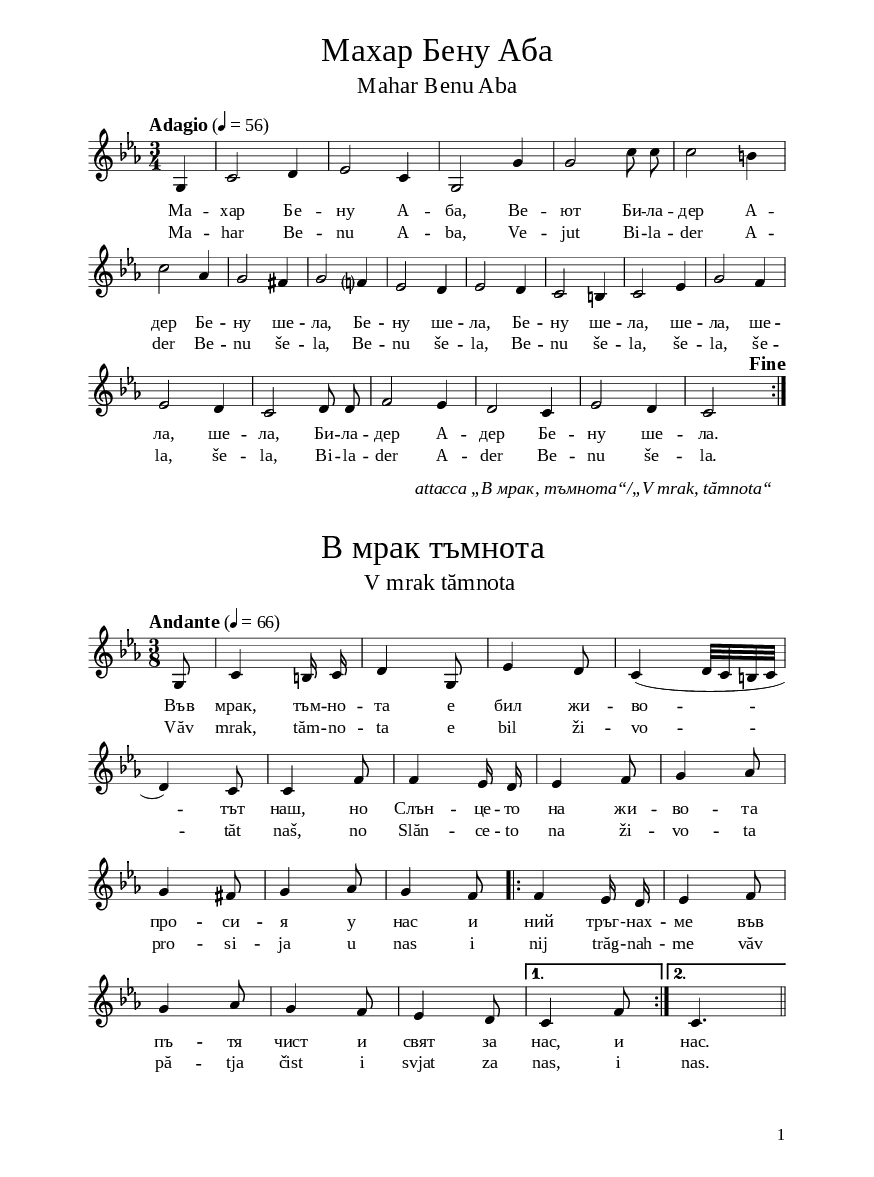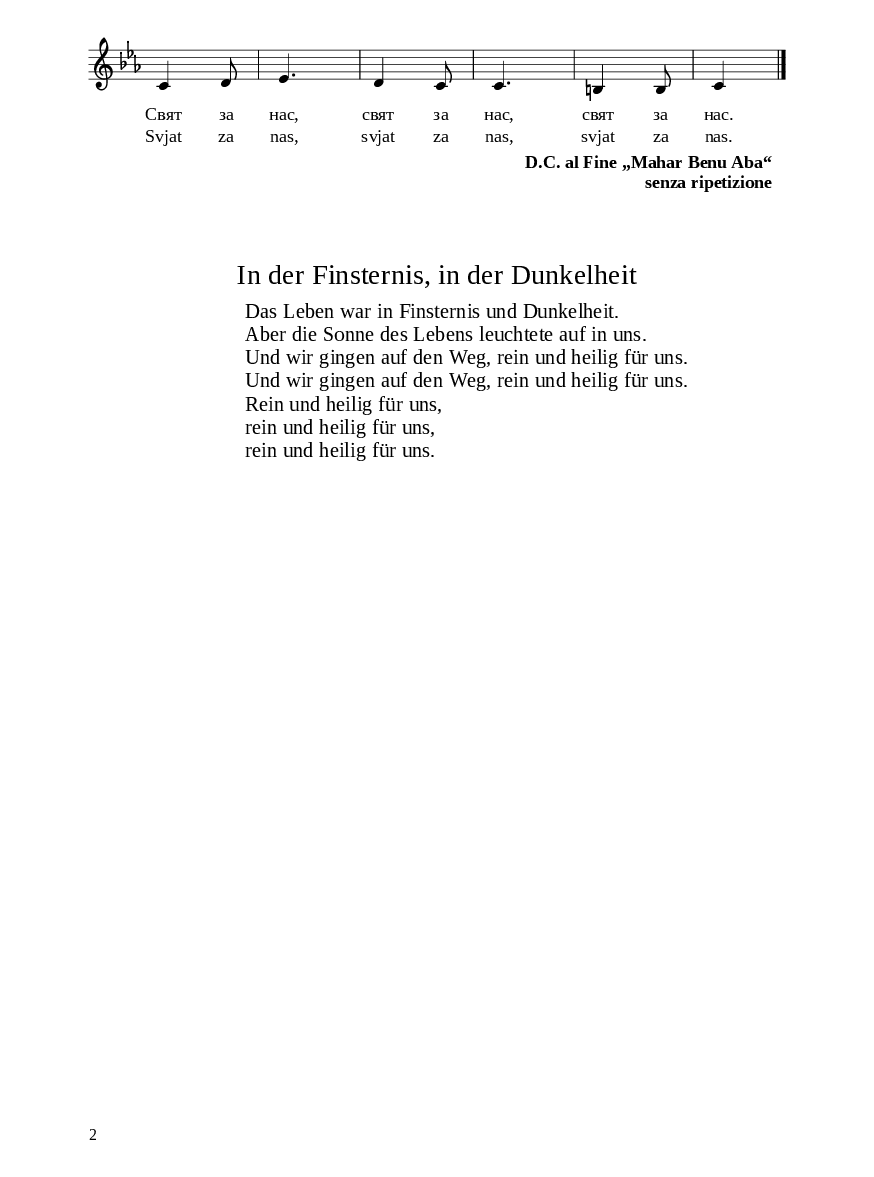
\version "2.24.4"

% include paper part and global functions
\include "include/globals.ily"

\bookpart {
  \label #'ref080
  \tocItem \markup "Махар Бену Аба – Mahar Benu Aba"
  \include "include/bookpart-paper.ily"
  \score {
    \include "include/score-layout.ily"

    \new Voice \relative c' {
      \clef treble
      \key c \minor
      \time 3/4
      \tempoFunc "Adagio" 4 "56"

      \autoBeamOff

      \partial 4

      \repeat volta 2 {
        g4 | c2 d4 | es2 c 4 |  g2 g'4 | g2 c8 c8 | c2 b4 |\break  c2 as4 |


        g2 fis4 |g2 f?4 | es2 d4 |  es2 d4 | c2 b4 | c2 es4 | g2 f4 | \break

        es2 d4 | c2 d8 d | f2 es4 | d2 c4 | es2 d4 | \tempo "          Fine" c2
      }

    }

    \addlyrics {
      Ма -- хар Бе -- ну А -- ба, Ве -- ют
      Би -- ла -- дер А -- дер Бе -- ну ше -- ла,
      Бе -- ну ше -- ла, Бе -- ну ше -- ла,
      ше -- ла, ше -- ла, ше -- ла,
      Би -- ла -- дер А -- дер Бе -- ну ше -- ла.
    }


    \addlyrics {
      Ma -- har Be -- nu A -- ba, Ve -- jut
      Bi -- la -- der A -- der Be -- nu še -- la,
      Be -- nu še -- la, Be -- nu še -- la,
      še -- la, še -- la, še -- la,
      Bi -- la -- der A -- der Be -- nu še -- la.
    }

    \header {
      title = \titleFunc "Махар Бену Аба" "Mahar Benu Aba"
    }

    \midi{}

  } % score

  \markup \empty-one

  \markup \italic \dc-one-nobold "attacca „В мрак, тъмнота“/„V mrak, tămnota“"


  \markup \vspace #1

  \label #'ref080_1
  \tocItem \markup "В мрак тъмнота – V mrak tămnota"


  \score {
    \include "include/score-layout.ily"

    \new Voice \absolute {
      \clef treble
      \key c \minor
      \time 3/8
      \tempoFunc "Andante" 4 "66"

      \partial 8

      g8  | c'4 \autoBeamOff b16 c' | \autoBeamOn d'4 g8 | es'4 d'8 |  c'4 ( d'32 c' b c'  | \break

      d'4 ) c'8 | c'4 f'8 |  \autoBeamOff f'4 es'16 d' | es'4 f'8 | g'4 as'8 |\break

      g'4 fis'8 | g'4 as'8 | g'4 f'8 |   \repeat volta 2 {
        f'4 es'16 d' |  es'4 f'8 | \break

        g'4 as'8 | g'4 f'8 | es'4 d'8
      }  \alternative { { c'4 f'8 } {  c'4. } } \bar "||"  \break  |

      c'4 d'8 |  es'4. |  d'4 c'8 | c'4. | b4 b8 | c'4  \bar "|."
    }

    \addlyrics {
      Във мрак, тъм
      -- но -- та е бил жи -- во -- тът наш, но Слън
      -- це -- то на жи -- во -- та про -- си -- я у
      нас и ний "тръг-" -- нах -- ме във пъ -- тя чист
      и свят за нас, и нас. Свят за нас, свят за
      нас, свят за нас.
    }

    \addlyrics {
      Văv mrak, tăm
      -- no -- ta e bil ži -- vo -- tăt naš, no Slăn
      -- ce -- to na ži -- vo -- ta pro -- si -- ja u
      nas i nij trăg -- nah -- me văv pă -- tja čist
      i svjat za nas, i nas. Svjat za nas, svjat za
      nas, svjat za nas.
    }

    \header {
      title = \titleFunc "В мрак тъмнота "" V mrak tămnota"
    }

    \midi{}

  }

  \markup \empty-one
  \markup \dc-two "D.C. al Fine „Mahar Benu Aba“" "senza ripetizione"

  \markup \vspace #3

  % include foreign translation(s) of the song
  \version "2.24.4"

\markup \fill-line { \fontsize #deTitleFontSize "In der Finsternis, in der Dunkelheit" }
\markup \null
\markup \null

\markup \abs-fontsize #10 {
   \hspace #20
  \override #`(baseline-skip . ,deCoupletBaselineSkip)

  \column {
    \line { " " Das Leben war in Finsternis und Dunkelheit. }

    \line { " " Aber die Sonne des Lebens leuchtete auf in uns.}

    \line { " " Und wir gingen auf den Weg, rein und heilig für uns.}
    \line { " " Und wir gingen auf den Weg, rein und heilig für uns.}

    \line { " " Rein und heilig für uns,}

    \line { " "rein und heilig für uns, }
    \line { " " rein und heilig für uns. }

  }


}


} % bookpart
